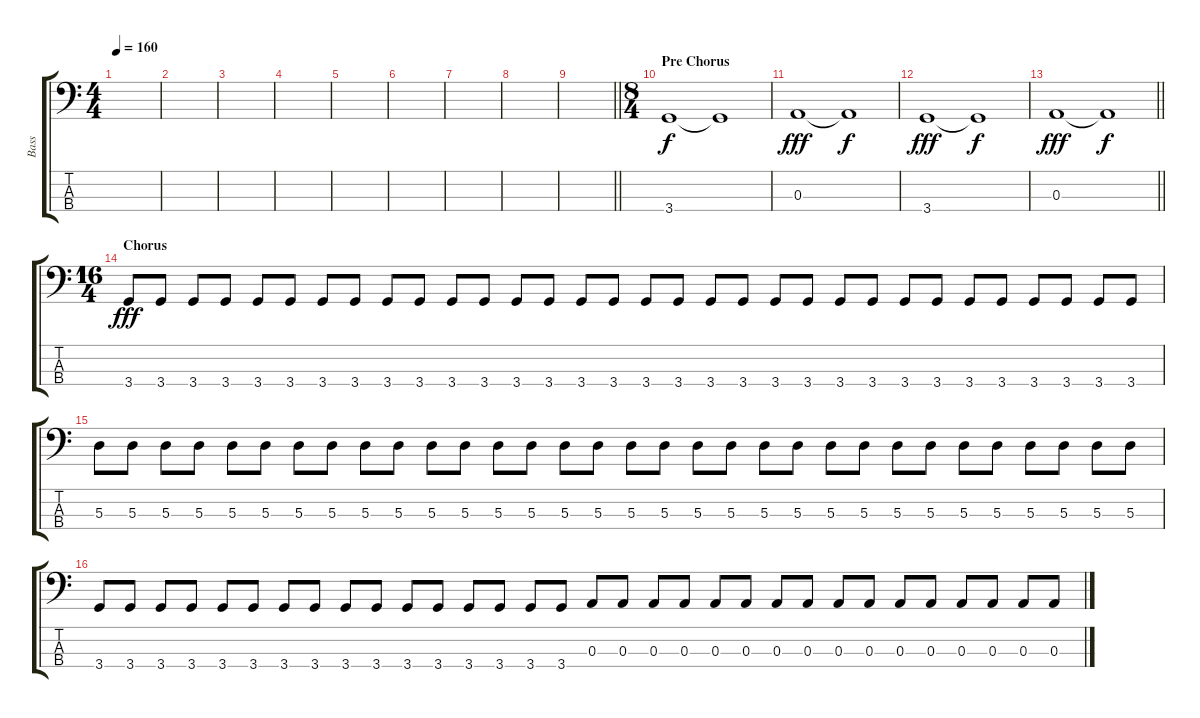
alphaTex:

\track ("Bass" "Bass") {instrument electricbassfinger}
\staff {score tabs}
\tuning (G2 D2 A1 E1) {hide}
\ts (4 4)
\tempo 160
\clef f4
\ks c
|
|
|
|
|
|
|
|
\barLineRight lightlight
|
\ts (8 4)
\section ("" "Pre Chorus")
3.4.1 3.4{t}.1{dy f} |
0.3.1{dy fff} 0.3{t}.1{dy f} |
3.4.1{dy fff} 3.4{t}.1{dy f} |
\barLineRight lightlight
0.3.1{dy fff} 0.3{t}.1{dy f} |
\ts (16 4)
\section ("" "Chorus")
3.4.8{dy fff} 3.4.8 3.4.8 3.4.8 3.4.8 3.4.8 3.4.8 3.4.8 3.4.8 3.4.8 3.4.8 3.4.8 3.4.8 3.4.8 3.4.8 3.4.8 3.4.8 3.4.8 3.4.8 3.4.8 3.4.8 3.4.8 3.4.8 3.4.8 3.4.8 3.4.8 3.4.8 3.4.8 3.4.8 3.4.8 3.4.8 3.4.8 |
5.3.8 5.3.8 5.3.8 5.3.8 5.3.8 5.3.8 5.3.8 5.3.8 5.3.8 5.3.8 5.3.8 5.3.8 5.3.8 5.3.8 5.3.8 5.3.8 5.3.8 5.3.8 5.3.8 5.3.8 5.3.8 5.3.8 5.3.8 5.3.8 5.3.8 5.3.8 5.3.8 5.3.8 5.3.8 5.3.8 5.3.8 5.3.8 |
3.4.8 3.4.8 3.4.8 3.4.8 3.4.8 3.4.8 3.4.8 3.4.8 3.4.8 3.4.8 3.4.8 3.4.8 3.4.8 3.4.8 3.4.8 3.4.8 0.3.8 0.3.8 0.3.8 0.3.8 0.3.8 0.3.8 0.3.8 0.3.8 0.3.8 0.3.8 0.3.8 0.3.8 0.3.8 0.3.8 0.3.8 0.3.8
